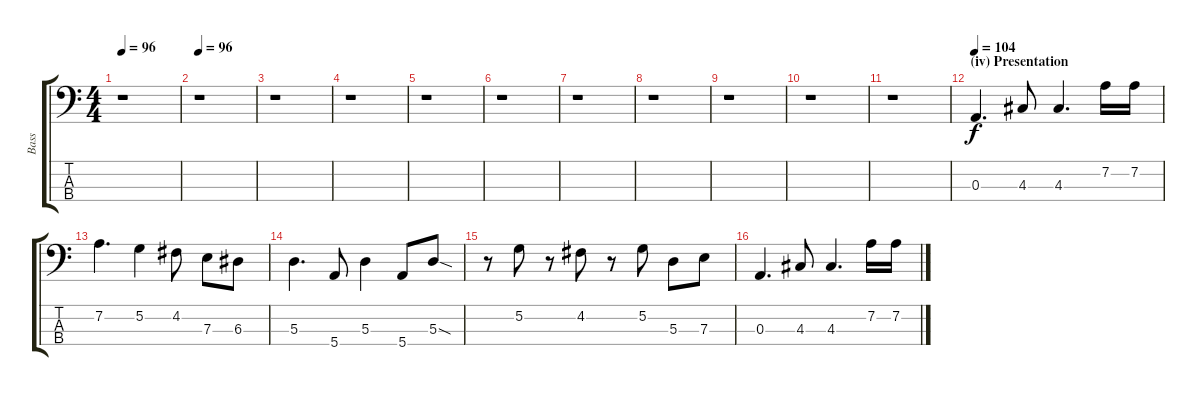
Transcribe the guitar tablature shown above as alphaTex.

\track ("Bass" "Bass") {instrument electricbassfinger}
\staff {score tabs}
\tuning (G2 D2 A1 E1) {hide}
\ts (4 4)
\tempo 96
\clef f4
\ks c
r.1{dy f} |
\tempo 96
r.1 |
r.1 |
r.1 |
r.1 |
r.1 |
r.1 |
r.1 |
r.1 |
r.1 |
r.1 |
\section ("" "(iv) Presentation")
\tempo 104
0.3.4{d} 4.3.8 4.3.4{d} 7.2.16 7.2.16 |
7.2.4{d} 5.2.4 4.2.8 7.3.8 6.3.8 |
5.3.4{d} 5.4.8 5.3.4 5.4.8 5.3{sod}.8 |
r.8 5.2.8 r.8 4.2.8 r.8 5.2.8 5.3.8 7.3.8 |
0.3.4{d} 4.3.8 4.3.4{d} 7.2.16 7.2.16
